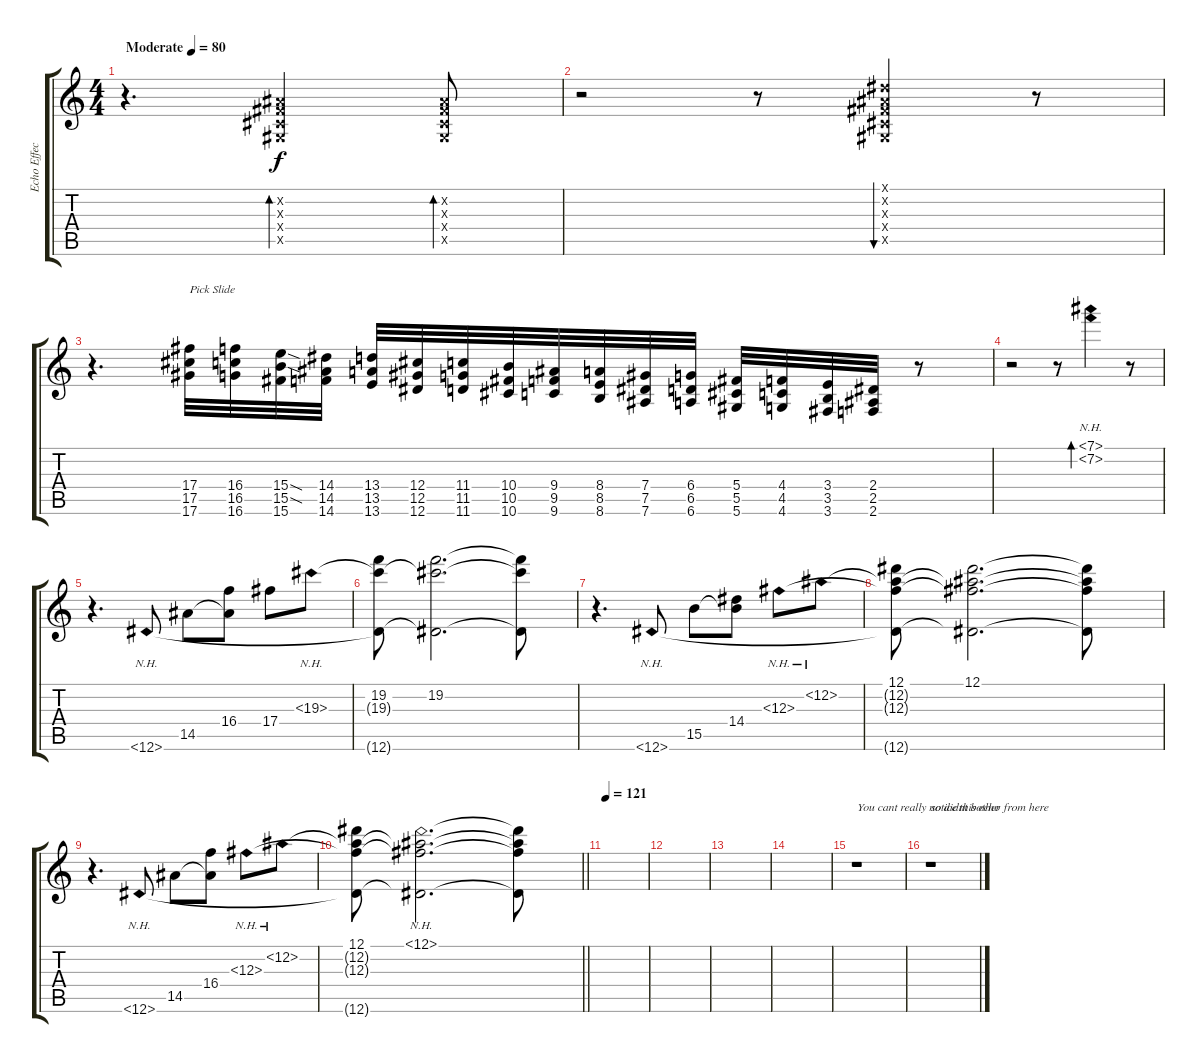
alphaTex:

\track ("Echo Effect3" "Echo Effec") {instrument electricguitarjazz}
\staff {score tabs}
\tuning (Eb4 Bb3 Gb3 Db3 Ab2 Eb2) {hide}
\ts (4 4)
\tempo (80 "Moderate")
\clef g2
\ks c
r.4{d dy f instrument electricguitarjazz} (0.2{x} 0.3{x} 0.4{x} 0.5{x}).2{bd 30 instrument woodblock} (0.2{x} 0.3{x} 0.4{x} 0.5{x}).8{bd 60} |
r.2 r.8 (0.1{x} 0.2{x} 0.3{x} 0.4{x} 0.5{x}).4{bu 240} r.8 |
r.4{d} (17.4 17.5 17.6).32{txt "Pick Slide" instrument guitarfretnoise} (16.4 16.5 16.6).32 (15.4{sod} 15.5{sod} 15.6).32 (14.4 14.5 14.6).32 (13.4 13.5 13.6).32 (12.4 12.5 12.6).32 (11.4 11.5 11.6).32 (10.4 10.5 10.6).32 (9.4 9.5 9.6).32 (8.4 8.5 8.6).32 (7.4 7.5 7.6).32 (6.4 6.5 6.6).32 (5.4 5.5 5.6).32 (4.4 4.5 4.6).32 (3.4 3.5 3.6).32 (2.4 2.5 2.6).32 r.8 |
r.2{instrument electricguitarjazz} r.8 (7.1{nh} 7.2{nh}).4{bd 120} r.8 |
r.4{d} 12.6{nh}.8 14.5.8 (16.4 14.5{t}).8 17.4.8 19.3{nh}.8 |
(19.2 19.3{t} 12.6{t}).8 (19.2 19.3{t} 12.6{t}).2{d} (19.2{t} 19.3{t} 12.6{t}).8 |
r.4{d} 12.6{nh}.8 15.5.8 (14.4 15.5{t}).8 12.3{nh}.8 12.2{nh}.8 |
(12.1 12.2{t} 12.3{t} 12.6{t}).8 (12.1 12.2{t} 12.3{t} 12.6{t}).2{d} (12.1{t} 12.2{t} 12.3{t} 12.6{t}).8 |
r.4{d} 12.6{nh}.8 14.5.8 (16.4 14.5{t}).8 12.3{nh}.8 12.2{nh}.8 |
\barLineRight lightlight
(12.1 12.2{t} 12.3{t} 12.6{t}).8 (12.1{nh} 12.2{t} 12.3{t} 12.6{t}).2{d} (12.1{t} 12.2{t} 12.3{t} 12.6{t}).8 |
\tempo 121
|
|
|
|
r.1{txt "You cant really notice this echo from here"} |
r.1{txt "so didnt bother"}
